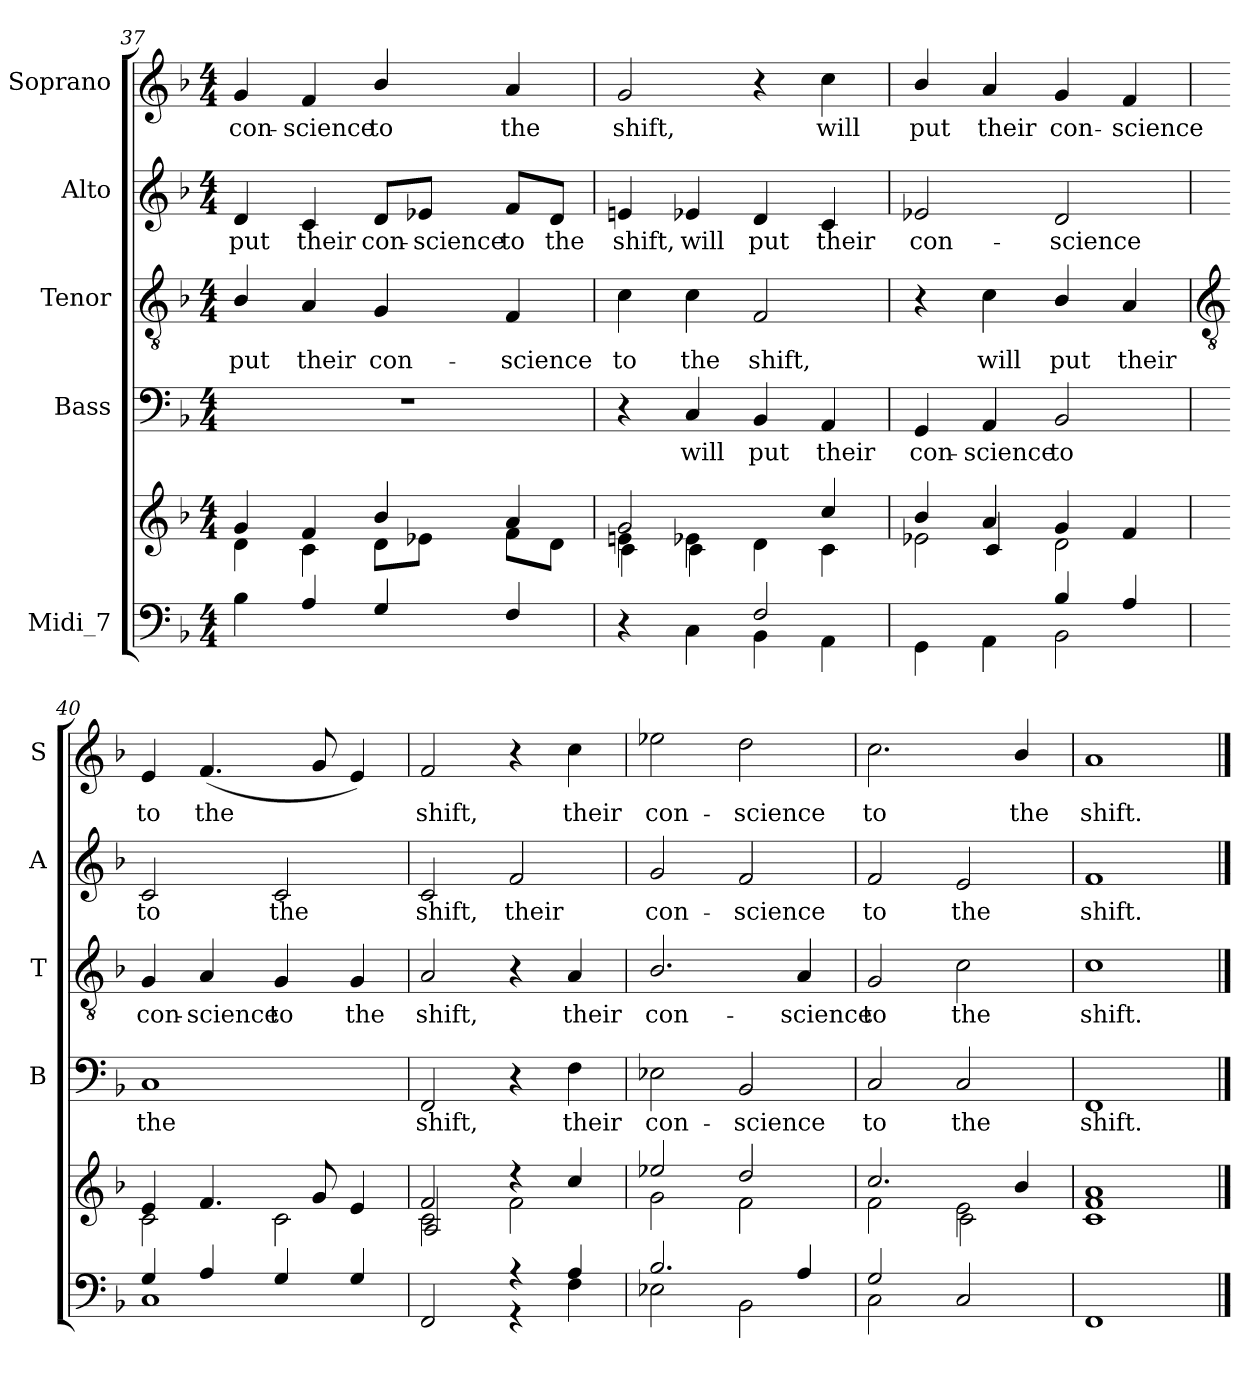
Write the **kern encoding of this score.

**kern	**kern	**kern	**text	**kern	**text	**kern	**text	**kern	**text
*part5	*part5	*part4	*part4	*part3	*part3	*part2	*part2	*part1	*part1
*staff6	*staff5	*staff4	*staff4	*staff3	*staff3	*staff2	*staff2	*staff1	*staff1
*I"Midi_7	*	*I"Bass	*	*I"Tenor	*	*I"Alto	*	*I"Soprano	*
*	*	*I'B	*	*I'T	*	*I'A	*	*I'S	*
*clefF4	*clefG2	*clefF4	*	*clefGv2	*	*clefG2	*	*clefG2	*
*k[b-]	*k[b-]	*k[b-]	*	*k[b-]	*	*k[b-]	*	*k[b-]	*
*F:	*F:	*F:	*	*F:	*	*F:	*	*F:	*
*M4/4	*M4/4	*M4/4	*	*M4/4	*	*M4/4	*	*M4/4	*
=37	=37	=37	=37	=37	=37	=37	=37	=37	=37
*^	*^	*	*	*	*	*	*	*	*
!	!	!	!	!	!	!	!LO:LY:b	!	!LO:LY:b	!	!LO:LY:b
4B-\	1ryy	4g/	4d\	1r	.	4B-/	put	4d	put	4g	con-
!	!	!	!	!	!	!	!LO:LY:b	!	!LO:LY:b	!	!LO:LY:b
4A/	.	4f/	4c\	.	.	4A	their	4c	their	4f	-science
!	!	!	!	!	!	!	!LO:LY:b	!	!LO:LY:b	!	!LO:LY:b
4G/	.	4b-/	8d\L	.	.	4G	con-	8d/L	con-	4b-/	to
!	!	!	!	!	!	!	!	!	!LO:LY:b	!	!
.	.	.	8e-X\J	.	.	.	.	8e-X/J	-science	.	.
!	!	!	!	!	!	!	!LO:LY:b	!	!LO:LY:b	!	!LO:LY:b
4F/	.	4a/	8f\L	.	.	4F	-science	8f/L	to	4a	the
!	!	!	!	!	!	!	!	!	!LO:LY:b	!	!
.	.	.	8d\J	.	.	.	.	8d/J	the	.	.
=38	=38	=38	=38	=38	=38	=38	=38	=38	=38	=38	=38
*	*	*	*^	*	*	*	*	*	*	*	*
!	!	!	!	!	!	!	!	!LO:LY:b	!	!LO:LY:b	!	!LO:LY:b
2ryy	4r	2g/	4en\	4c\	4r	.	4c	to	4en	shift,	2g	shift,
!	!	!	!	!	!	!LO:LY:b	!	!LO:LY:b	!	!LO:LY:b	!	!
.	4C\	.	4e-X\	4c\	4C	will	4c	the	4e-X	will	.	.
!	!	!	!	!	!	!LO:LY:b	!	!LO:LY:b	!	!LO:LY:b	!	!
2F/	4BB-\	4ryy	4d\	2ryy	4BB-	put	2F	shift,	4d	put	4r	.
!	!	!	!	!	!	!LO:LY:b	!	!	!	!LO:LY:b	!	!LO:LY:b
.	4AA\	4cc/	4c\	.	4AA	their	.	.	4c	their	4cc	will
=39	=39	=39	=39	=39	=39	=39	=39	=39	=39	=39	=39	=39
!	!	!	!	!	!	!LO:LY:b	!	!	!	!LO:LY:b	!	!LO:LY:b
4ryy	4GG\	4b-/	2e-X\	4ryy	4GG	con-	4r	.	2e-X	con-	4b-/	put
!	!	!	!	!	!	!LO:LY:b	!	!LO:LY:b	!	!	!	!LO:LY:b
4ryy	4AA\	4a/	.	4c/	4AA	-science	4c	will	.	.	4a	their
!	!	!	!	!	!	!LO:LY:b	!	!LO:LY:b	!	!LO:LY:b	!	!LO:LY:b
4B-/	2BB-\	4g/	2d\	2ryy	2BB-	to	4B-/	put	2d	-science	4g	con-
!	!	!	!	!	!	!	!	!LO:LY:b	!	!	!	!LO:LY:b
4A/	.	4f/	.	.	.	.	4A	their	.	.	4f	-science
*	*	*v	*v	*v	*	*	*	*	*	*	*	*
!!LO:LB:g=z
=40	=40	=40	=40	=40	=40	=40	=40	=40	=40	=40
*	*	*	*	*	*clefGv2	*	*	*	*	*
*	*	*^	*	*	*	*	*	*	*	*
!	!	!	!	!	!LO:LY:b	!	!LO:LY:b	!	!LO:LY:b	!	!LO:LY:b
4G/	1C	4e	2c\	1C	the	4G	con-	2c	to	4e	to
!	!	!	!	!	!	!	!LO:LY:b	!	!	!	!LO:LY:b
4A/	.	4.f	.	.	.	4A	-science	.	.	(<4.f	the
!	!	!	!	!	!	!	!LO:LY:b	!	!LO:LY:b	!	!
4G/	.	.	2c\	.	.	4G	to	2c	the	.	.
.	.	8g	.	.	.	.	.	.	.	8g	.
!	!	!	!	!	!	!	!LO:LY:b	!	!	!	!
4G/	.	4e	.	.	.	4G	the	.	.	4e)	.
=41	=41	=41	=41	=41	=41	=41	=41	=41	=41	=41	=41
*	*	*	*^	*	*	*	*	*	*	*	*
!	!	!	!	!	!	!LO:LY:b	!	!LO:LY:b	!	!LO:LY:b	!	!LO:LY:b
2ryy	2FF	2f	2c	2A	2FF	shift,	2A	shift,	2c	shift,	2f	shift,
!	!	!	!	!	!	!	!	!	!	!LO:LY:b	!	!
4r	4r	4r	2f\	2ryy	4r	.	4r	.	2f	their	4r	.
!	!	!	!	!	!	!LO:LY:b	!	!LO:LY:b	!	!	!	!LO:LY:b
4A	4F	4cc/	.	.	4F	their	4A	their	.	.	4cc	their
*	*	*	*v	*v	*	*	*	*	*	*	*	*
=42	=42	=42	=42	=42	=42	=42	=42	=42	=42	=42	=42
!	!	!	!	!	!LO:LY:b	!	!LO:LY:b	!	!LO:LY:b	!	!LO:LY:b
2.B-/	2E-X	2ee-X	2g\	2E-X	con-	2.B-/	con-	2g	con-	2ee-X	con-
!	!	!	!	!	!LO:LY:b	!	!	!	!LO:LY:b	!	!LO:LY:b
.	2BB-\	2dd	2f\	2BB-	-science	.	.	2f	-science	2dd	-science
!	!	!	!	!	!	!	!LO:LY:b	!	!	!	!
4A/	.	.	.	.	.	4A	-science	.	.	.	.
=43	=43	=43	=43	=43	=43	=43	=43	=43	=43	=43	=43
*	*	*	*^	*	*	*	*	*	*	*	*
!	!	!	!	!	!	!LO:LY:b	!	!LO:LY:b	!	!LO:LY:b	!	!LO:LY:b
2G	2C\	2.cc/	2f\	2ryy	2C	to	2G	to	2f	to	2.cc	to
!	!	!	!	!	!	!LO:LY:b	!	!LO:LY:b	!	!LO:LY:b	!	!
2ryy	2C/	.	2e\	2c\	2C	the	2c	the	2e	the	.	.
!	!	!	!	!	!	!	!	!	!	!	!	!LO:LY:b
.	.	4b-/	.	.	.	.	.	.	.	.	4b-/	the
*v	*v	*	*	*	*	*	*	*	*	*	*	*
=44	=44	=44	=44	=44	=44	=44	=44	=44	=44	=44	=44
!	!	!	!	!	!LO:LY:b	!	!LO:LY:b	!	!LO:LY:b	!	!LO:LY:b
1FF	1a	1f	1c	1FF	shift.	1c	shift.	1f	shift.	1a	shift.
*	*v	*v	*v	*	*	*	*	*	*	*	*
==	==	==	==	==	==	==	==	==	==
*-	*-	*-	*-	*-	*-	*-	*-	*-	*-
